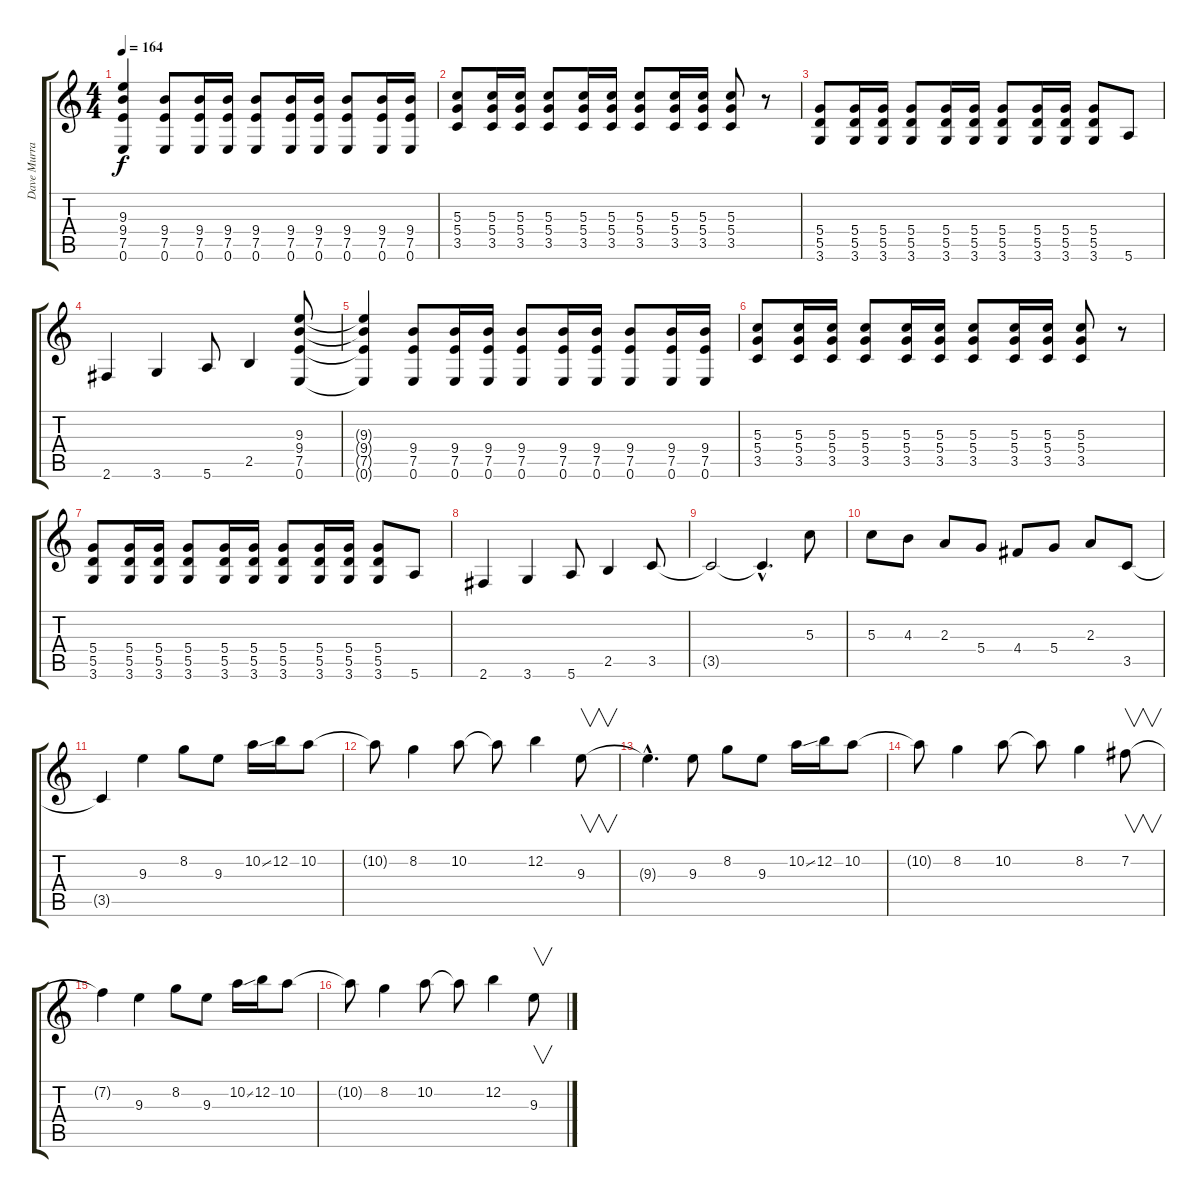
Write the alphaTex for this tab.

\track ("Dave Murray (Guitar 2)" "Dave Murra") {instrument distortionguitar}
\staff {score tabs}
\tuning (E4 B3 G3 D3 A2 E2) {hide}
\ts (4 4)
\tempo 164
\clef g2
\ks c
(9.3{t} 9.4{t} 7.5{t} 0.6{t}).4{dy f} (9.4 7.5 0.6).8 (9.4 7.5 0.6).16 (9.4 7.5 0.6).16 (9.4 7.5 0.6).8 (9.4 7.5 0.6).16 (9.4 7.5 0.6).16 (9.4 7.5 0.6).8 (9.4 7.5 0.6).16 (9.4 7.5 0.6).16 |
(5.3 5.4 3.5).8 (5.3 5.4 3.5).16 (5.3 5.4 3.5).16 (5.3 5.4 3.5).8 (5.3 5.4 3.5).16 (5.3 5.4 3.5).16 (5.3 5.4 3.5).8 (5.3 5.4 3.5).16 (5.3 5.4 3.5).16 (5.3 5.4 3.5).8 r.8 |
(5.4 5.5 3.6).8 (5.4 5.5 3.6).16 (5.4 5.5 3.6).16 (5.4 5.5 3.6).8 (5.4 5.5 3.6).16 (5.4 5.5 3.6).16 (5.4 5.5 3.6).8 (5.4 5.5 3.6).16 (5.4 5.5 3.6).16 (5.4 5.5 3.6).8 5.6.8 |
2.6.4 3.6.4 5.6.8 2.5.4 (9.3 9.4 7.5 0.6).8 |
(9.3{t} 9.4{t} 7.5{t} 0.6{t}).4 (9.4 7.5 0.6).8 (9.4 7.5 0.6).16 (9.4 7.5 0.6).16 (9.4 7.5 0.6).8 (9.4 7.5 0.6).16 (9.4 7.5 0.6).16 (9.4 7.5 0.6).8 (9.4 7.5 0.6).16 (9.4 7.5 0.6).16 |
(5.3 5.4 3.5).8 (5.3 5.4 3.5).16 (5.3 5.4 3.5).16 (5.3 5.4 3.5).8 (5.3 5.4 3.5).16 (5.3 5.4 3.5).16 (5.3 5.4 3.5).8 (5.3 5.4 3.5).16 (5.3 5.4 3.5).16 (5.3 5.4 3.5).8 r.8 |
(5.4 5.5 3.6).8 (5.4 5.5 3.6).16 (5.4 5.5 3.6).16 (5.4 5.5 3.6).8 (5.4 5.5 3.6).16 (5.4 5.5 3.6).16 (5.4 5.5 3.6).8 (5.4 5.5 3.6).16 (5.4 5.5 3.6).16 (5.4 5.5 3.6).8 5.6.8 |
2.6.4 3.6.4 5.6.8 2.5.4 3.5.8 |
3.5{t}.2 3.5{hac t}.4{d} 5.3.8 |
5.3.8 4.3.8 2.3.8 5.4.8 4.4.8 5.4.8 2.3.8 3.5.8 |
3.5{t}.4 9.3.4 8.2.8 9.3.8 10.2{ss}.16 12.2.16 10.2.8 |
10.2{t}.8 8.2.4 10.2.8 10.2{t}.8 12.2.4 9.3.8{v} |
9.3{hac t}.4{d} 9.3.8 8.2.8 9.3.8 10.2{ss}.16 12.2.16 10.2.8 |
10.2{t}.8 8.2.4 10.2.8 10.2{t}.8 8.2.4 7.2.8{v} |
7.2{t}.4 9.3.4 8.2.8 9.3.8 10.2{ss}.16 12.2.16 10.2.8 |
10.2{t}.8 8.2.4 10.2.8 10.2{t}.8 12.2.4 9.3.8{v}
